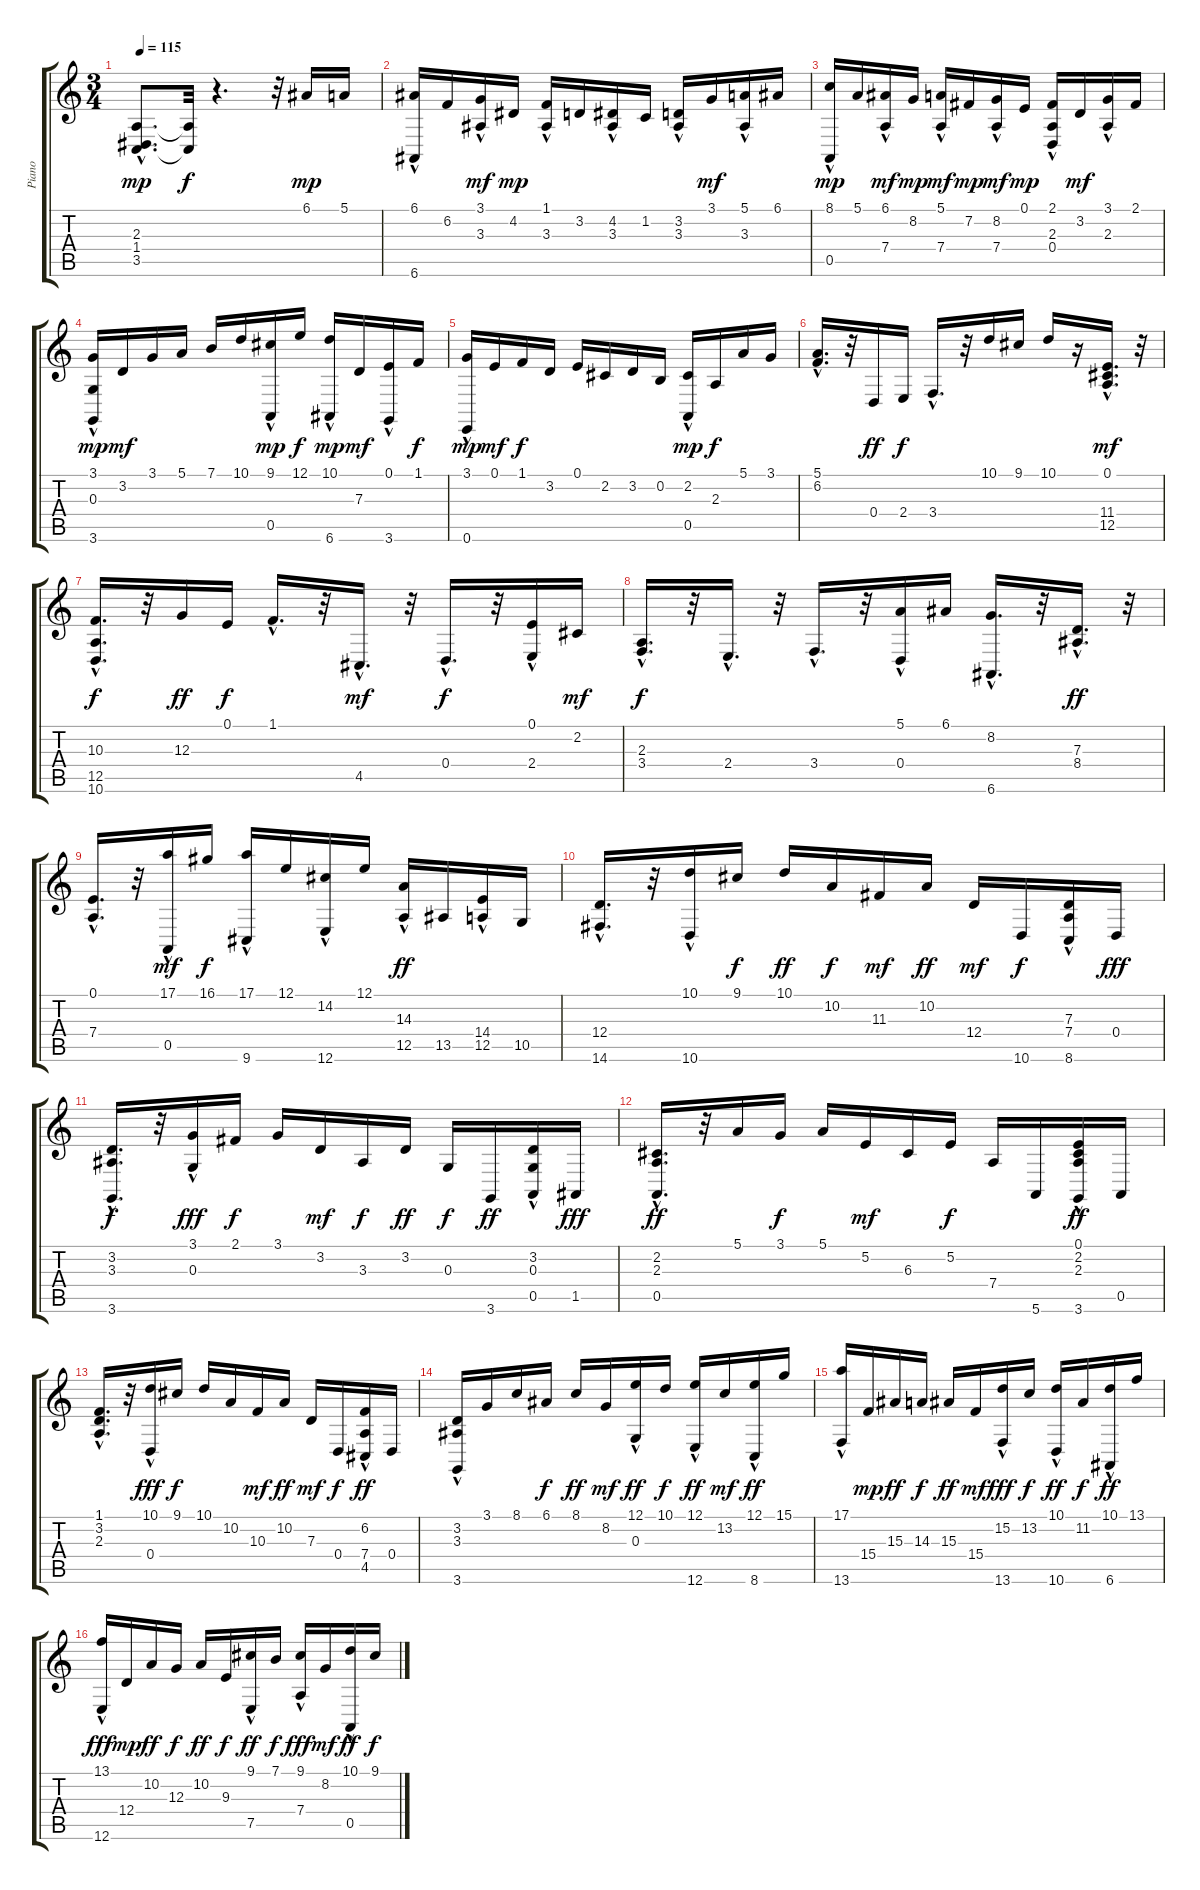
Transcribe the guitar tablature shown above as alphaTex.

\track ("Piano" "Piano") {instrument acousticgrandpiano}
\staff {score tabs}
\tuning (E4 B3 G3 D3 A2 E2) {hide}
\ts (3 4)
\tempo 115
\clef g2
\ks c
(2.3{hac} 1.4{hac} 3.5{hac}).8{d dy mp} (2.3{t} 3.5{t}).32{dy f} r.4{d} r.32 6.1.16{dy mp} 5.1.16 |
(6.1 6.6{hac}).16 6.2.16 (3.1 3.3{hac}).16{dy mf} 4.2.16{dy mp} (1.1 3.3{hac}).16 3.2.16 (4.2 3.3{hac}).16 1.2.16 (3.2 3.3{hac}).16 3.1.16{dy mf} (5.1 3.3{hac}).16 6.1.16 |
(8.1 0.5{hac}).16{dy mp} 5.1.16 (6.1 7.4{hac}).16{dy mf} 8.2.16{dy mp} (5.1 7.4{hac}).16{dy mf} 7.2.16{dy mp} (8.2 7.4{hac}).16{dy mf} 0.1.16{dy mp} (2.1 2.3{hac} 0.4{hac}).16 3.2.16{dy mf} (3.1 2.3{hac}).16 2.1.16 |
(3.1 0.3{hac} 3.6{hac}).16{dy mp} 3.2.16{dy mf} 3.1.16 5.1.16 7.1.16 10.1.16 (9.1 0.5{hac}).16{dy mp} 12.1.16{dy f} (10.1 6.6{hac}).16{dy mp} 7.3.16{dy mf} (0.1 3.6{hac}).16 1.1.16{dy f} |
(3.1 0.6{hac}).16{dy mp} 0.1.16{dy mf} 1.1.16{dy f} 3.2.16 0.1.16 2.2.16 3.2.16 0.2.16 (2.2 0.5{hac}).16{dy mp} 2.3.16{dy f} 5.1.16 3.1.16 |
(5.1{hac} 6.2{hac}).16{d} r.32 0.4.16{dy ff} 2.4.16{dy f} 3.4{hac}.16{d} r.32 10.1.16 9.1.16 10.1.16 r.16 (0.1{hac} 11.4{hac} 12.5{hac}).16{d dy mf} r.32 |
(10.3{hac} 12.5{hac} 10.6{hac}).16{d dy f} r.32 12.3.16{dy ff} 0.1.16{dy f} 1.1{hac}.16{d} r.32 4.5{hac}.16{d dy mf} r.32 0.4{hac}.16{d dy f} r.32 (0.1 2.4{hac}).16 2.2.16{dy mf} |
(2.3{hac} 3.4{hac}).16{d dy f} r.32 2.4{hac}.16{d} r.32 3.4{hac}.16{d} r.32 (5.1 0.4{hac}).16 6.1.16 (8.2{hac} 6.6{hac}).16{d} r.32 (7.3{hac} 8.4{hac}).16{d dy ff} r.32 |
(0.1{hac} 7.4{hac}).16{d} r.32 (17.1 0.5{hac}).16{dy mf} 16.1.16{dy f} (17.1 9.6{hac}).16 12.1.16 (14.2 12.6{hac}).16 12.1.16 (14.3{hac} 12.5).16{dy ff} 13.5.16 (14.4{hac} 12.5).16 10.5.16 |
(12.4{hac} 14.6{hac}).16{d} r.32 (10.1 10.6{hac}).16 9.1.16{dy f} 10.1.16{dy ff} 10.2.16{dy f} 11.3.16{dy mf} 10.2.16{dy ff} 12.4.16{dy mf} 10.6.16{dy f} (7.3{hac} 7.4{hac} 8.6).16 0.4.16{dy fff} |
(3.2{hac} 3.3{hac} 3.6{hac}).16{d dy f} r.32 (3.1 0.3{hac}).16{dy fff} 2.1.16{dy f} 3.1.16 3.2.16{dy mf} 3.3.16{dy f} 3.2.16{dy ff} 0.3.16{dy f} 3.6.16{dy ff} (3.2{hac} 0.3{hac} 0.5).16 1.5.16{dy fff} |
(2.2{hac} 2.3{hac} 0.5{hac}).16{d dy ff} r.32 5.1.16 3.1.16{dy f} 5.1.16 5.2.16{dy mf} 6.3.16 5.2.16{dy f} 7.4.16 5.6.16 (0.1{hac} 2.2{hac} 2.3{hac} 3.6).16{dy ff} 0.5.16 |
(1.1{hac} 3.2{hac} 2.3{hac}).16{d} r.32 (10.1 0.4{hac}).16{dy fff} 9.1.16{dy f} 10.1.16 10.2.16 10.3.16{dy mf} 10.2.16{dy ff} 7.3.16{dy mf} 0.4.16{dy f} (6.2{hac} 7.4{hac} 4.5).16{dy ff} 0.4.16 |
(3.2 3.3 3.6{hac}).16 3.1.16 8.1.16 6.1.16{dy f} 8.1.16{dy ff} 8.2.16{dy mf} (12.1 0.3{hac}).16{dy ff} 10.1.16{dy f} (12.1 12.6{hac}).16{dy ff} 13.2.16{dy mf} (12.1 8.6{hac}).16{dy ff} 15.1.16 |
(17.1 13.6{hac}).16 15.4.16{dy mp} 15.3.16{dy ff} 14.3.16{dy f} 15.3.16{dy ff} 15.4.16{dy mf} (15.2 13.6{hac}).16{dy fff} 13.2.16{dy f} (10.1 10.6{hac}).16{dy ff} 11.2.16{dy f} (10.1 6.6{hac}).16{dy ff} 13.1.16 |
(13.1 12.6{hac}).16{dy fff} 12.4.16{dy mp} 10.2.16{dy ff} 12.3.16{dy f} 10.2.16{dy ff} 9.3.16{dy f} (9.1 7.5{hac}).16{dy ff} 7.1.16{dy f} (9.1 7.4{hac}).16{dy fff} 8.2.16{dy mf} (10.1 0.5{hac}).16{dy ff} 9.1.16{dy f}
